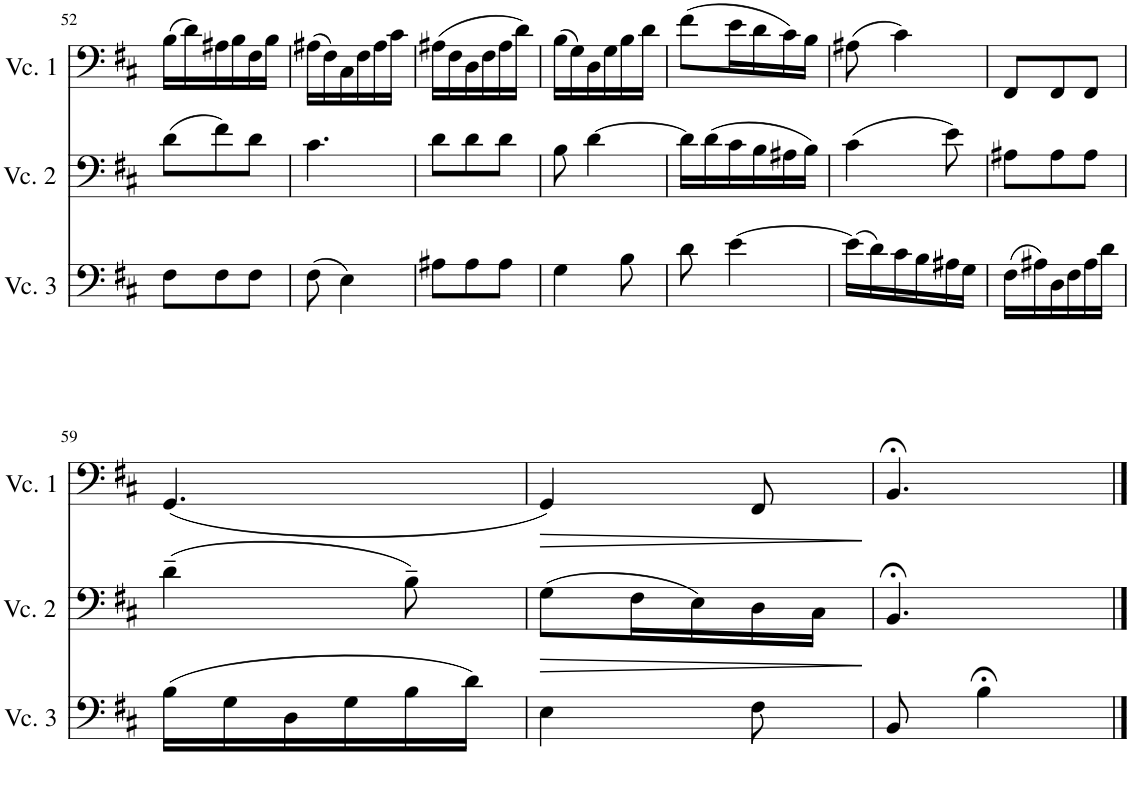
**kern	**kern	**dynam	**kern	**dynam
*part3	*part2	*part2	*part1	*part1
*staff3	*staff2	*staff2	*staff1	*staff1
*I"Cello 3	*I"Cello 2	*	*I"Cello 1	*
!!LO:PB:g=z
*clefF4	*clefF4	*	*clefF4	*
*k[f#c#]	*k[f#c#]	*	*k[f#c#]	*
*M3/8	*M3/8	*	*M3/8	*
=52	=52	=52	=52	=52
8F#\L	(8d\L	.	(16B\LL	.
.	.	.	16d\)	.
8F#\	8f#\)	.	16A#X\	.
.	.	.	16B\	.
8F#\J	8d\J	.	16F#\	.
.	.	.	16B\JJ	.
=53	=53	=53	=53	=53
(8F#\	4.c#\	.	(16A#X\LL	.
.	.	.	16F#\)	.
4E\)	.	.	16C#\	.
.	.	.	16F#\	.
.	.	.	16A#\	.
.	.	.	16c#\JJ	.
=54	=54	=54	=54	=54
8A#X\L	8d\L	.	(16A#X\LL	.
.	.	.	16F#\	.
8A#\	8d\	.	16D\	.
.	.	.	16F#\	.
8A#\J	8d\J	.	16A#\	.
.	.	.	16d\JJ)	.
=55	=55	=55	=55	=55
4G\	8B\	.	(16B\LL	.
.	.	.	16G\)	.
.	[4d\	.	16D\	.
.	.	.	16G\	.
8B\	.	.	16B\	.
.	.	.	16d\JJ	.
=56	=56	=56	=56	=56
8d\	16d\LL]	.	(8f#\L	.
.	(16d\	.	.	.
[4e\	16c#\	.	16e\L	.
.	16B\	.	16d\	.
.	16A#X\	.	16c#\)	.
.	16B\JJ)	.	16B\JJ	.
=57	=57	=57	=57	=57
(16e\LL]	(4c#\	.	(8A#X\	.
16d\)	.	.	.	.
16c#\	.	.	4c#\)	.
16B\	.	.	.	.
16A#X\	8e\)	.	.	.
16G\JJ	.	.	.	.
=58	=58	=58	=58	=58
(16F#\LL	8A#X\L	.	8FF#/L	.
16A#X\)	.	.	.	.
16D\	8A#\	.	8FF#/	.
16F#\	.	.	.	.
16A#\	8A#\J	.	8FF#/J	.
16d\JJ	.	.	.	.
!!LO:LB:g=z
=59	=59	=59	=59	=59
(16B\LL	(4d~\	.	(4.GG/	.
16G\	.	.	.	.
16D\	.	.	.	.
16G\	.	.	.	.
16B\	8B~\)	.	.	.
16d\JJ)	.	.	.	.
=60	=60	=60	=60	=60
!	!	!LO:HP:b	!	!LO:HP:b
4E\	(8G\L	>	4GG/)	>
.	16F#\L	.	.	.
.	16E\)	.	.	.
8F#\	16D\	.	8FF#/	.
.	16C#\JJ	.	.	.
.	.	]	.	]
=61	=61	=61	=61	=61
8BB/	4.BB;</	.	4.BB;</	.
4B;<\	.	.	.	.
==	==	==	==	==
*-	*-	*-	*-	*-
